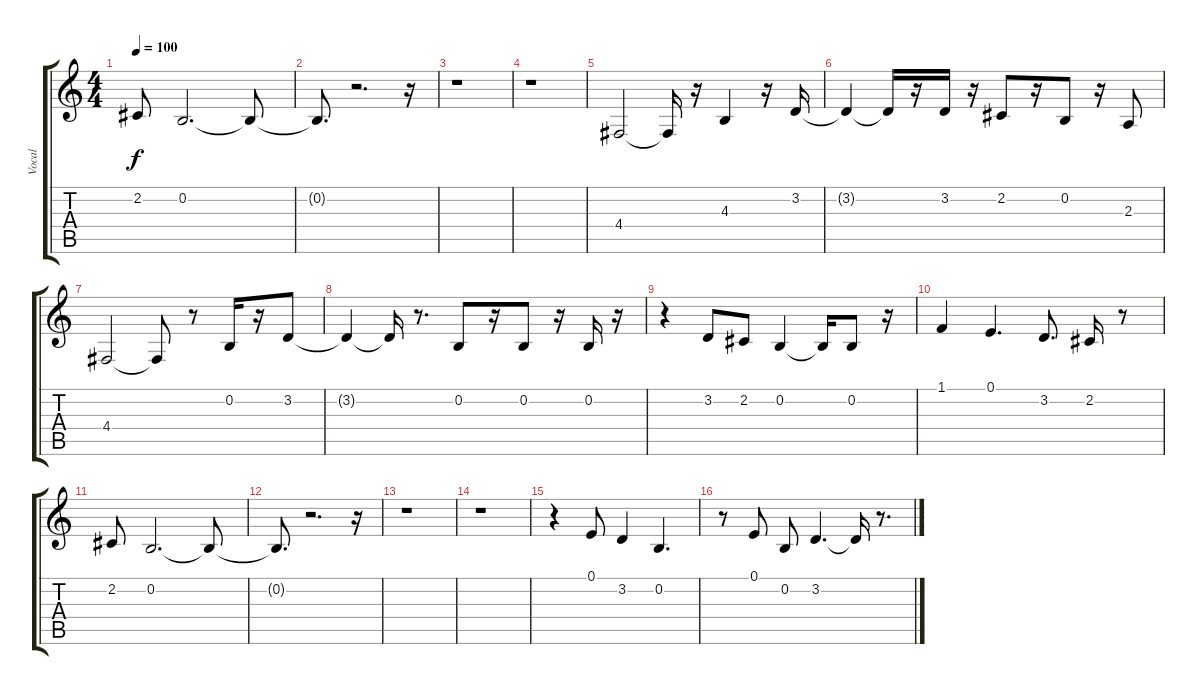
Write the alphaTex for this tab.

\track ("Vocal" "Vocal") {instrument tenorsax}
\staff {score tabs}
\tuning (E4 B3 G3 D3 A2 E2) {hide}
\ts (4 4)
\tempo 100
\clef g2
\ks c
2.2.8{dy f} 0.2.2{d} 0.2{t}.8 |
0.2{t}.8{d} r.2{d} r.16 |
r.1 |
r.1 |
4.4.2 4.4{t}.16 r.16 4.3.4 r.16 3.2.16 |
3.2{t}.4 3.2{t}.16 r.16 3.2.16 r.16 2.2.8 r.16 0.2.8 r.16 2.3.8 |
4.4.2 4.4{t}.8 r.8 0.2.16 r.16 3.2.8 |
3.2{t}.4 3.2{t}.16 r.8{d} 0.2.8 r.16 0.2.8 r.16 0.2.16 r.16 |
r.4 3.2.8 2.2.8 0.2.4 0.2{t}.16 0.2.8 r.16 |
1.1.4 0.1.4{d} 3.2.8{d} 2.2.16 r.8 |
2.2.8 0.2.2{d} 0.2{t}.8 |
0.2{t}.8{d} r.2{d} r.16 |
r.1 |
r.1 |
r.4 0.1.8 3.2.4 0.2.4{d} |
r.8 0.1.8 0.2.8 3.2.4{d} 3.2{t}.16 r.8{d}
